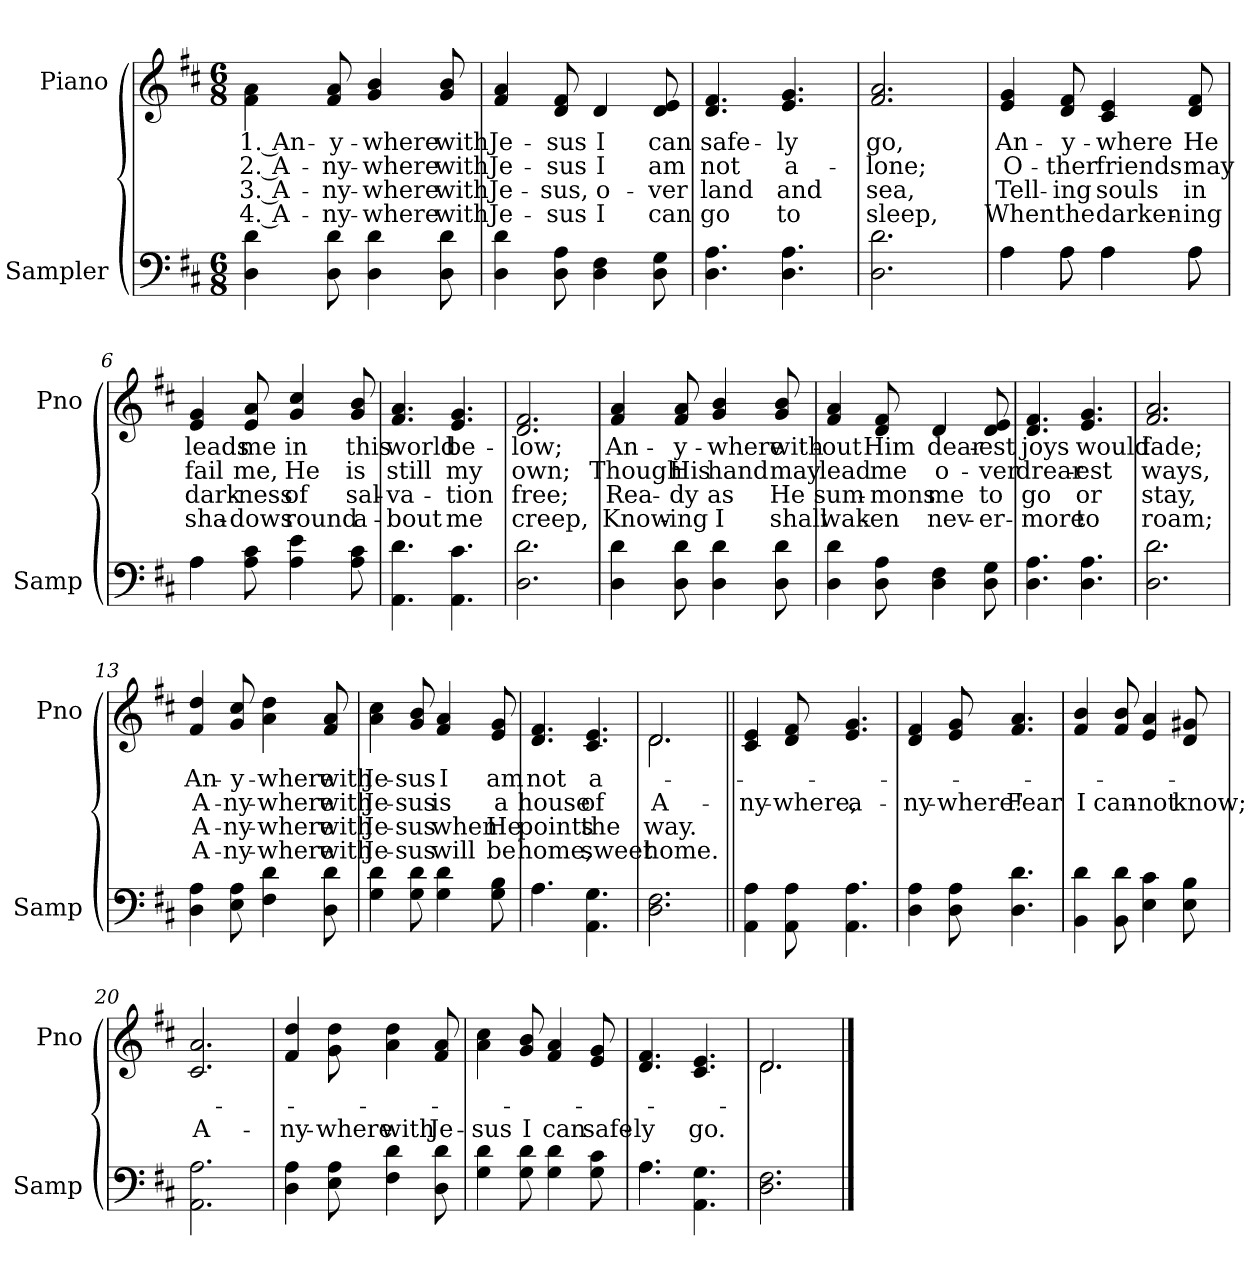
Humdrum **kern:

**kern	**kern	**text	**text	**text	**text
*part2	*part1	*part1	*part1	*part1	*part1
*staff2	*staff1	*staff1	*staff1	*staff1	*staff1
*I"Sampler	*I"Piano	*	*	*	*
*I'Samp	*I'Pno	*	*	*	*
*clefF4	*clefG2	*	*	*	*
*k[f#c#]	*k[f#c#]	*	*	*	*
*D:	*D:	*	*	*	*
*M6/8	*M6/8	*	*	*	*
=1	=1	=1	=1	=1	=1
4D 4d	4f#\ 4a\	1. An-	2. A-	3. A-	4. A-
8D 8d	8f# 8a	-y-	-ny-	-ny-	-ny-
4D 4d	4g 4b	-where	-where	-where	-where
8D 8d	8g 8b	with	with	with	with
=2	=2	=2	=2	=2	=2
4D 4d	4f# 4a	Je-	Je-	Je-	Je-
8D 8A	8d 8f#	-sus	-sus	-sus,	-sus
4D 4F#	4d	I	I	o-	I
8D 8G	8d 8e	can	am	-ver	can
=3	=3	=3	=3	=3	=3
4.D 4.A	4.d 4.f#	safe-	not	land	go
4.D 4.A	4.e 4.g	-ly	a-	and	to
=4	=4	=4	=4	=4	=4
2.D 2.d	2.f# 2.a	go,	-lone;	sea,	sleep,
=5	=5	=5	=5	=5	=5
*^	*	*	*	*	*
4A\	4A	4e 4g	An-	O-	Tell-	When
8A\	8A	8d 8f#	-y-	-ther	-ing	the
4A\	4A	4c# 4e	-where	friends	souls	darken-
8A\	8A	8d 8f#	He	may	in	-ing
=6	=6	=6	=6	=6	=6	=6
4A\	4A	4e 4g	leads	fail	dark-	sha-
8A 8c#	2ryy	8e 8a	me	me,	-ness	-dows
4A 4e	.	4g 4cc#	in	He	of	round
8A 8c#	.	8g 8b	this	is	sal-	a-
*v	*v	*	*	*	*	*
=7	=7	=7	=7	=7	=7
4.AA 4.d	4.f# 4.a	world	still	-va-	-bout
4.AA 4.c#	4.e 4.g	be-	my	-tion	me
=8	=8	=8	=8	=8	=8
2.D 2.d	2.d 2.f#	-low;	own;	free;	creep,
=9	=9	=9	=9	=9	=9
4D 4d	4f# 4a	An-	Though	Rea-	Know-
8D 8d	8f# 8a	-y-	His	-dy	-ing
4D 4d	4g 4b	-where	hand	as	I
8D 8d	8g 8b	with-	may	He	shall
=10	=10	=10	=10	=10	=10
4D 4d	4f# 4a	-out	lead	sum-	wak-
8D 8A	8d 8f#	Him	me	-mons	-en
4D 4F#	4d	dear-	o-	me	nev-
8D 8G	8d 8e	-est	-ver	to	-er-
=11	=11	=11	=11	=11	=11
4.D 4.A	4.d 4.f#	joys	drear-	go	-more
4.D 4.A	4.e 4.g	would	-est	or	to
=12	=12	=12	=12	=12	=12
2.D 2.d	2.f# 2.a	fade;	ways,	stay,	roam;
=13	=13	=13	=13	=13	=13
4D 4A	4f# 4dd	An-	A-	A-	A-
8E 8A	8g 8cc#	-y-	-ny-	-ny-	-ny-
4F# 4d	4a 4dd	-where	-where	-where	-where
8D 8d	8f# 8a	with	with	with	with
=14	=14	=14	=14	=14	=14
4G 4d	4a 4cc#	Je-	Je-	Je-	Je-
8G 8d	8g 8b	-sus	-sus	-sus	-sus
4G 4d	4f# 4a	I	is	when	will
8G 8B	8e 8g	am	a	He	be
=15	=15	=15	=15	=15	=15
4.A	4.d 4.f#	not	house	points	home,
4.AA 4.G	4.c# 4.e	a-	of	the	sweet
=16	=16	=16	=16	=16	=16
*	*^	*	*	*	*
2.D 2.F#	2.d/	2.d	.	A-	way.	home.
=17||	=17||	=17||	=17||	=17||	=17||	=17||
!	!LO:TX:t=Refrain	!	!	!	!	!
*	*v	*v	*	*	*	*
4AA 4A	4c# 4e	.	-ny-	.	.
8AA 8A	8d 8f#	.	-where,	.	.
4.AA 4.A	4.e 4.g	.	a-	.	.
=18	=18	=18	=18	=18	=18
4D 4A	4d 4f#	.	-ny-	.	.
8D 8A	8e 8g	.	-where!	.	.
4.D 4.d	4.f# 4.a	.	Fear	.	.
=19	=19	=19	=19	=19	=19
4BB 4d	4f# 4b	.	I	.	.
8BB 8d	8f# 8b	.	can-	.	.
4E 4c#	4e 4a	.	-not	.	.
8E 8B	8d 8g#X	.	know;	.	.
=20	=20	=20	=20	=20	=20
2.AA 2.A	2.c# 2.a	.	A-	.	.
=21	=21	=21	=21	=21	=21
4D 4A	4f# 4dd	.	-ny-	.	.
8E 8A	8g 8dd	.	-where	.	.
4F# 4d	4a 4dd	.	with	.	.
8D 8d	8f# 8a	.	Je-	.	.
=22	=22	=22	=22	=22	=22
4G 4d	4a 4cc#	.	-sus	.	.
8G 8d	8g 8b	.	I	.	.
4G 4d	4f# 4a	.	can	.	.
8G 8c#	8e 8g	.	safe-	.	.
=23	=23	=23	=23	=23	=23
*^	*	*	*	*	*
4.A\	4.A	4.d 4.f#	.	-ly	.	.
4.AA 4.G	4.ryy	4.c# 4.e	.	go.	.	.
*v	*v	*	*	*	*	*
=24	=24	=24	=24	=24	=24
*	*^	*	*	*	*
2.D 2.F#	2.d/	2.d	.	.	.	.
*	*v	*v	*	*	*	*
==	==	==	==	==	==
*-	*-	*-	*-	*-	*-
